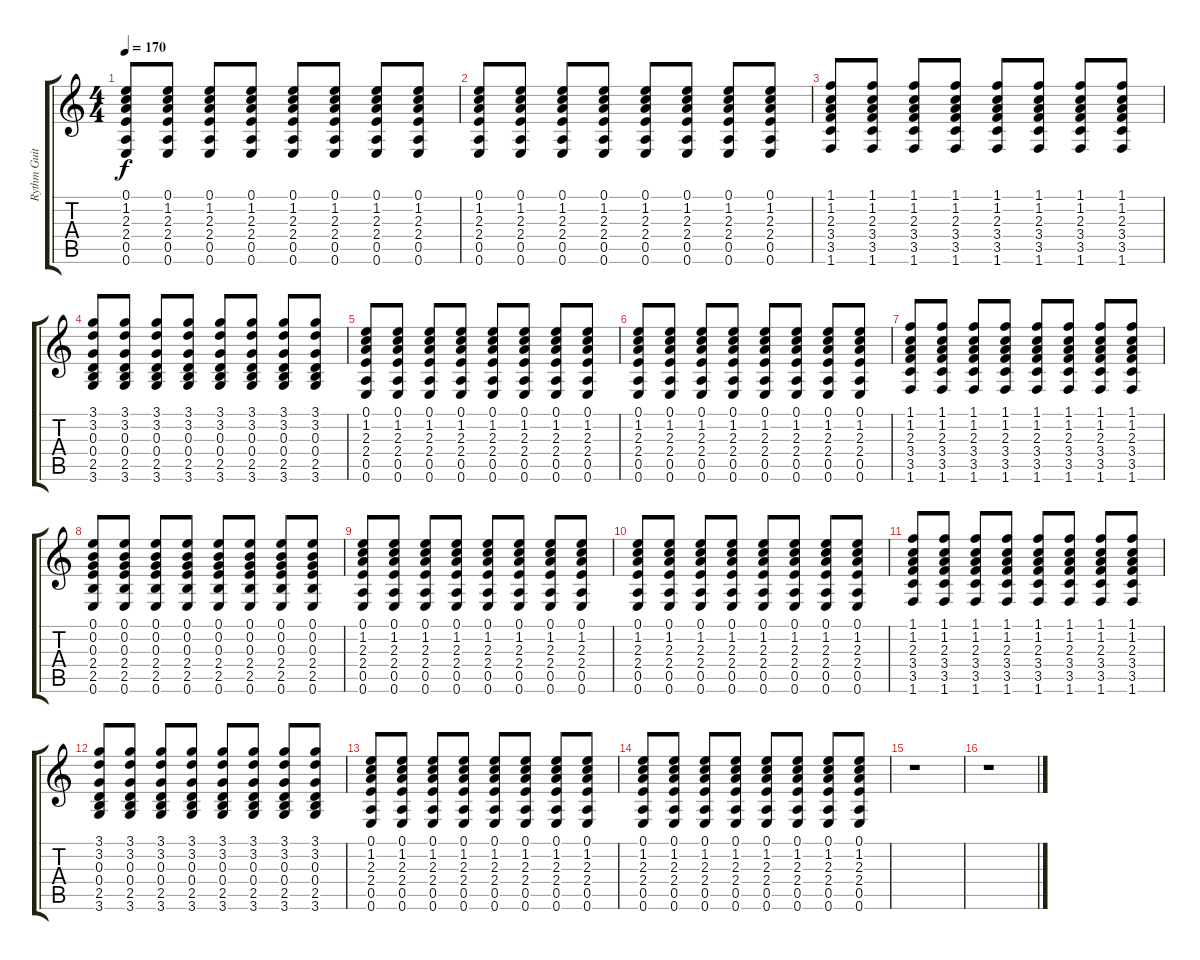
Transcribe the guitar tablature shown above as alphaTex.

\track ("Rythm Guitar " "Rythm Guit") {instrument electricguitarjazz}
\staff {score tabs}
\tuning (E4 B3 G3 D3 A2 E2) {hide}
\ts (4 4)
\tempo 170
\clef g2
\ks c
(0.1 1.2 2.3 2.4 0.5 0.6).8{dy f} (0.1 1.2 2.3 2.4 0.5 0.6).8 (0.1 1.2 2.3 2.4 0.5 0.6).8 (0.1 1.2 2.3 2.4 0.5 0.6).8 (0.1 1.2 2.3 2.4 0.5 0.6).8 (0.1 1.2 2.3 2.4 0.5 0.6).8 (0.1 1.2 2.3 2.4 0.5 0.6).8 (0.1 1.2 2.3 2.4 0.5 0.6).8 |
(0.1 1.2 2.3 2.4 0.5 0.6).8 (0.1 1.2 2.3 2.4 0.5 0.6).8 (0.1 1.2 2.3 2.4 0.5 0.6).8 (0.1 1.2 2.3 2.4 0.5 0.6).8 (0.1 1.2 2.3 2.4 0.5 0.6).8 (0.1 1.2 2.3 2.4 0.5 0.6).8 (0.1 1.2 2.3 2.4 0.5 0.6).8 (0.1 1.2 2.3 2.4 0.5 0.6).8 |
(1.1 1.2 2.3 3.4 3.5 1.6).8 (1.1 1.2 2.3 3.4 3.5 1.6).8 (1.1 1.2 2.3 3.4 3.5 1.6).8 (1.1 1.2 2.3 3.4 3.5 1.6).8 (1.1 1.2 2.3 3.4 3.5 1.6).8 (1.1 1.2 2.3 3.4 3.5 1.6).8 (1.1 1.2 2.3 3.4 3.5 1.6).8 (1.1 1.2 2.3 3.4 3.5 1.6).8 |
(3.1 3.2 0.3 0.4 2.5 3.6).8 (3.1 3.2 0.3 0.4 2.5 3.6).8 (3.1 3.2 0.3 0.4 2.5 3.6).8 (3.1 3.2 0.3 0.4 2.5 3.6).8 (3.1 3.2 0.3 0.4 2.5 3.6).8 (3.1 3.2 0.3 0.4 2.5 3.6).8 (3.1 3.2 0.3 0.4 2.5 3.6).8 (3.1 3.2 0.3 0.4 2.5 3.6).8 |
(0.1 1.2 2.3 2.4 0.5 0.6).8 (0.1 1.2 2.3 2.4 0.5 0.6).8 (0.1 1.2 2.3 2.4 0.5 0.6).8 (0.1 1.2 2.3 2.4 0.5 0.6).8 (0.1 1.2 2.3 2.4 0.5 0.6).8 (0.1 1.2 2.3 2.4 0.5 0.6).8 (0.1 1.2 2.3 2.4 0.5 0.6).8 (0.1 1.2 2.3 2.4 0.5 0.6).8 |
(0.1 1.2 2.3 2.4 0.5 0.6).8 (0.1 1.2 2.3 2.4 0.5 0.6).8 (0.1 1.2 2.3 2.4 0.5 0.6).8 (0.1 1.2 2.3 2.4 0.5 0.6).8 (0.1 1.2 2.3 2.4 0.5 0.6).8 (0.1 1.2 2.3 2.4 0.5 0.6).8 (0.1 1.2 2.3 2.4 0.5 0.6).8 (0.1 1.2 2.3 2.4 0.5 0.6).8 |
(1.1 1.2 2.3 3.4 3.5 1.6).8 (1.1 1.2 2.3 3.4 3.5 1.6).8 (1.1 1.2 2.3 3.4 3.5 1.6).8 (1.1 1.2 2.3 3.4 3.5 1.6).8 (1.1 1.2 2.3 3.4 3.5 1.6).8 (1.1 1.2 2.3 3.4 3.5 1.6).8 (1.1 1.2 2.3 3.4 3.5 1.6).8 (1.1 1.2 2.3 3.4 3.5 1.6).8 |
(0.1 0.2 0.3 2.4 2.5 0.6).8 (0.1 0.2 0.3 2.4 2.5 0.6).8 (0.1 0.2 0.3 2.4 2.5 0.6).8 (0.1 0.2 0.3 2.4 2.5 0.6).8 (0.1 0.2 0.3 2.4 2.5 0.6).8 (0.1 0.2 0.3 2.4 2.5 0.6).8 (0.1 0.2 0.3 2.4 2.5 0.6).8 (0.1 0.2 0.3 2.4 2.5 0.6).8 |
(0.1 1.2 2.3 2.4 0.5 0.6).8 (0.1 1.2 2.3 2.4 0.5 0.6).8 (0.1 1.2 2.3 2.4 0.5 0.6).8 (0.1 1.2 2.3 2.4 0.5 0.6).8 (0.1 1.2 2.3 2.4 0.5 0.6).8 (0.1 1.2 2.3 2.4 0.5 0.6).8 (0.1 1.2 2.3 2.4 0.5 0.6).8 (0.1 1.2 2.3 2.4 0.5 0.6).8 |
(0.1 1.2 2.3 2.4 0.5 0.6).8 (0.1 1.2 2.3 2.4 0.5 0.6).8 (0.1 1.2 2.3 2.4 0.5 0.6).8 (0.1 1.2 2.3 2.4 0.5 0.6).8 (0.1 1.2 2.3 2.4 0.5 0.6).8 (0.1 1.2 2.3 2.4 0.5 0.6).8 (0.1 1.2 2.3 2.4 0.5 0.6).8 (0.1 1.2 2.3 2.4 0.5 0.6).8 |
(1.1 1.2 2.3 3.4 3.5 1.6).8 (1.1 1.2 2.3 3.4 3.5 1.6).8 (1.1 1.2 2.3 3.4 3.5 1.6).8 (1.1 1.2 2.3 3.4 3.5 1.6).8 (1.1 1.2 2.3 3.4 3.5 1.6).8 (1.1 1.2 2.3 3.4 3.5 1.6).8 (1.1 1.2 2.3 3.4 3.5 1.6).8 (1.1 1.2 2.3 3.4 3.5 1.6).8 |
(3.1 3.2 0.3 0.4 2.5 3.6).8 (3.1 3.2 0.3 0.4 2.5 3.6).8 (3.1 3.2 0.3 0.4 2.5 3.6).8 (3.1 3.2 0.3 0.4 2.5 3.6).8 (3.1 3.2 0.3 0.4 2.5 3.6).8 (3.1 3.2 0.3 0.4 2.5 3.6).8 (3.1 3.2 0.3 0.4 2.5 3.6).8 (3.1 3.2 0.3 0.4 2.5 3.6).8 |
(0.1 1.2 2.3 2.4 0.5 0.6).8 (0.1 1.2 2.3 2.4 0.5 0.6).8 (0.1 1.2 2.3 2.4 0.5 0.6).8 (0.1 1.2 2.3 2.4 0.5 0.6).8 (0.1 1.2 2.3 2.4 0.5 0.6).8 (0.1 1.2 2.3 2.4 0.5 0.6).8 (0.1 1.2 2.3 2.4 0.5 0.6).8 (0.1 1.2 2.3 2.4 0.5 0.6).8 |
(0.1 1.2 2.3 2.4 0.5 0.6).8 (0.1 1.2 2.3 2.4 0.5 0.6).8 (0.1 1.2 2.3 2.4 0.5 0.6).8 (0.1 1.2 2.3 2.4 0.5 0.6).8 (0.1 1.2 2.3 2.4 0.5 0.6).8 (0.1 1.2 2.3 2.4 0.5 0.6).8 (0.1 1.2 2.3 2.4 0.5 0.6).8 (0.1 1.2 2.3 2.4 0.5 0.6).8 |
r.1 |
r.1
